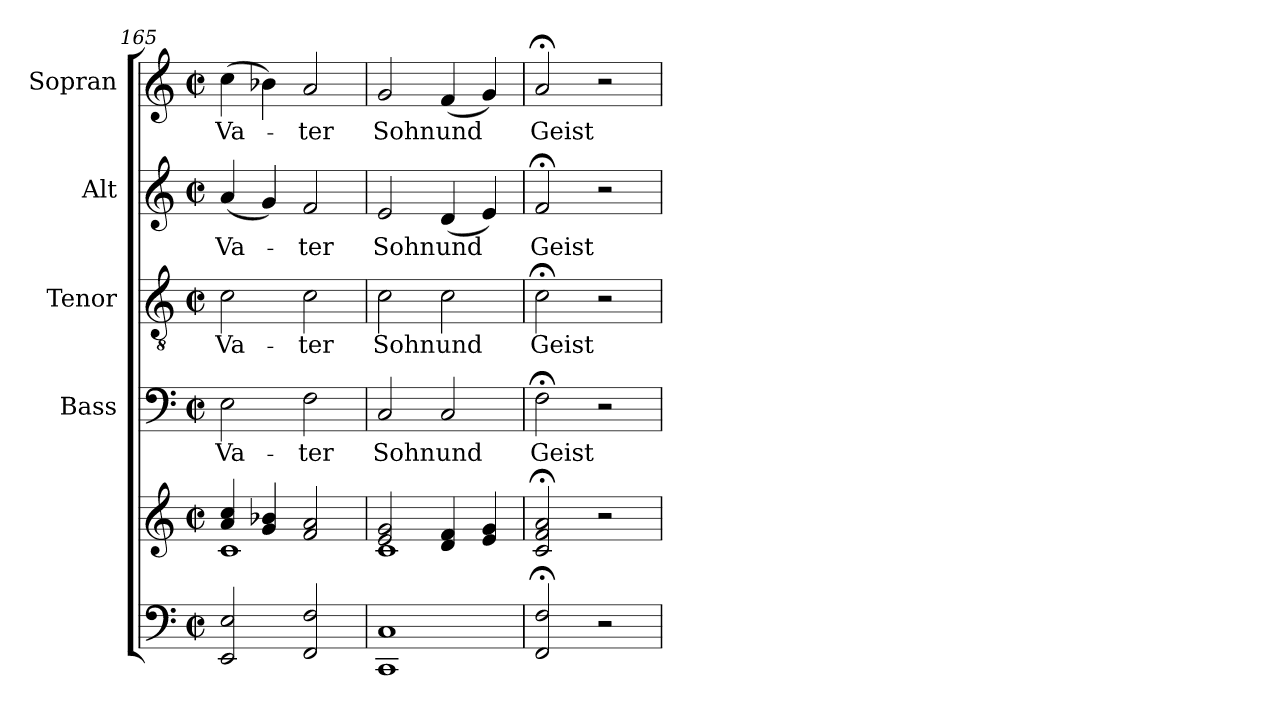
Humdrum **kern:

**kern	**kern	**kern	**text	**kern	**text	**kern	**text	**kern	**text
*part5	*part5	*part4	*part4	*part3	*part3	*part2	*part2	*part1	*part1
*staff6	*staff5	*staff4	*staff4	*staff3	*staff3	*staff2	*staff2	*staff1	*staff1
*	*	*I"Bass	*	*I"Tenor	*	*I"Alt	*	*I"Sopran	*
*	*	*I'B.	*	*I'T.	*	*I'A.	*	*I'S.	*
*clefF4	*clefG2	*clefF4	*	*clefGv2	*	*clefG2	*	*clefG2	*
*k[]	*k[]	*k[]	*	*k[]	*	*k[]	*	*k[]	*
*C:	*C:	*C:	*	*C:	*	*C:	*	*C:	*
*M2/2	*M2/2	*M2/2	*	*M2/2	*	*M2/2	*	*M2/2	*
*met(c|)	*met(c|)	*met(c|)	*	*met(c|)	*	*met(c|)	*	*met(c|)	*
=165	=165	=165	=165	=165	=165	=165	=165	=165	=165
*	*^	*	*	*	*	*	*	*	*
!	!	!	!	!LO:LY:b	!	!LO:LY:b	!	!LO:LY:b	!	!LO:LY:b
2EE/ 2E/	4a/ 4cc/	1c	2E\	Va-	2c\	Va-	(<4a/	Va-	(>4cc\	Va-
.	4g/ 4b-X/	.	.	.	.	.	4g/)	.	4b-X\)	.
!	!	!	!	!LO:LY:b	!	!LO:LY:b	!	!LO:LY:b	!	!LO:LY:b
2FF/ 2F/	2f/ 2a/	.	2F\	-ter	2c\	-ter	2f/	-ter	2a/	-ter
=166	=166	=166	=166	=166	=166	=166	=166	=166	=166	=166
!	!	!	!	!LO:LY:b	!	!LO:LY:b	!	!LO:LY:b	!	!LO:LY:b
1CC 1C	2e/ 2g/	1c	2C/	Sohn	2c\	Sohn	2e/	Sohn	2g/	Sohn
!	!	!	!	!LO:LY:b	!	!LO:LY:b	!	!LO:LY:b	!	!LO:LY:b
.	4d/ 4f/	.	2C/	und	2c\	und	(<4d/	und	(<4f/	und
.	4e/ 4g/	.	.	.	.	.	4e/)	.	4g/)	.
*	*v	*v	*	*	*	*	*	*	*	*
=167	=167	=167	=167	=167	=167	=167	=167	=167	=167
!	!	!	!LO:LY:b	!	!LO:LY:b	!	!LO:LY:b	!	!LO:LY:b
2FF/; 2F/;	2c/;< 2f/;< 2a/;<	2F;<\	Geist	2c;<\	Geist	2f;</	Geist	2a;</	Geist
2r	2r	2r	.	2r	.	2r	.	2r	.
=	=	=	=	=	=	=	=	=	=
*-	*-	*-	*-	*-	*-	*-	*-	*-	*-
